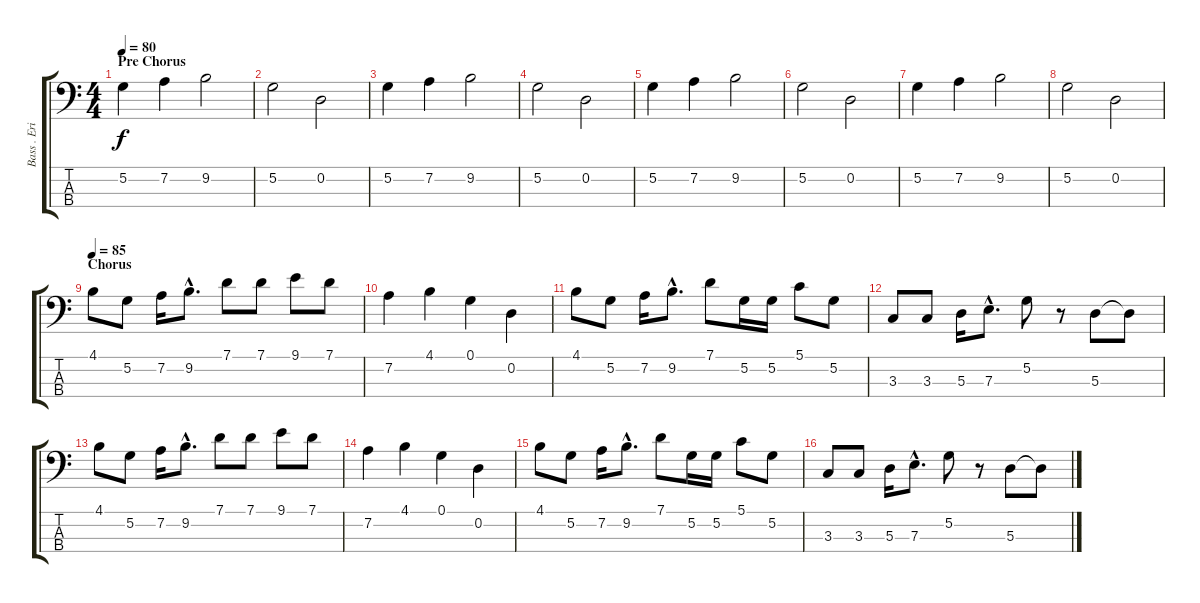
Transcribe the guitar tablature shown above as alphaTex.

\track ("Bass . Eric Judy" "Bass . Eri") {instrument electricbassfinger}
\staff {score tabs}
\tuning (G2 D2 A1 E1) {hide}
\ts (4 4)
\section ("" "Pre Chorus")
\tempo 80
\clef f4
\ks c
5.2.4{dy f} 7.2.4 9.2.2 |
5.2.2 0.2.2 |
5.2.4 7.2.4 9.2.2 |
5.2.2 0.2.2 |
5.2.4 7.2.4 9.2.2 |
5.2.2 0.2.2 |
5.2.4 7.2.4 9.2.2 |
5.2.2 0.2.2 |
\section ("" "Chorus")
\tempo 85
4.1.8 5.2.8 7.2.16 9.2{hac}.8{d} 7.1.8 7.1.8 9.1.8 7.1.8 |
7.2.4 4.1.4 0.1.4 0.2.4 |
4.1.8 5.2.8 7.2.16 9.2{hac}.8{d} 7.1.8 5.2.16 5.2.16 5.1.8 5.2.8 |
3.3.8 3.3.8 5.3.16 7.3{hac}.8{d} 5.2.8 r.8 5.3.8 5.3{t}.8 |
4.1.8 5.2.8 7.2.16 9.2{hac}.8{d} 7.1.8 7.1.8 9.1.8 7.1.8 |
7.2.4 4.1.4 0.1.4 0.2.4 |
4.1.8 5.2.8 7.2.16 9.2{hac}.8{d} 7.1.8 5.2.16 5.2.16 5.1.8 5.2.8 |
3.3.8 3.3.8 5.3.16 7.3{hac}.8{d} 5.2.8 r.8 5.3.8 5.3{t}.8
